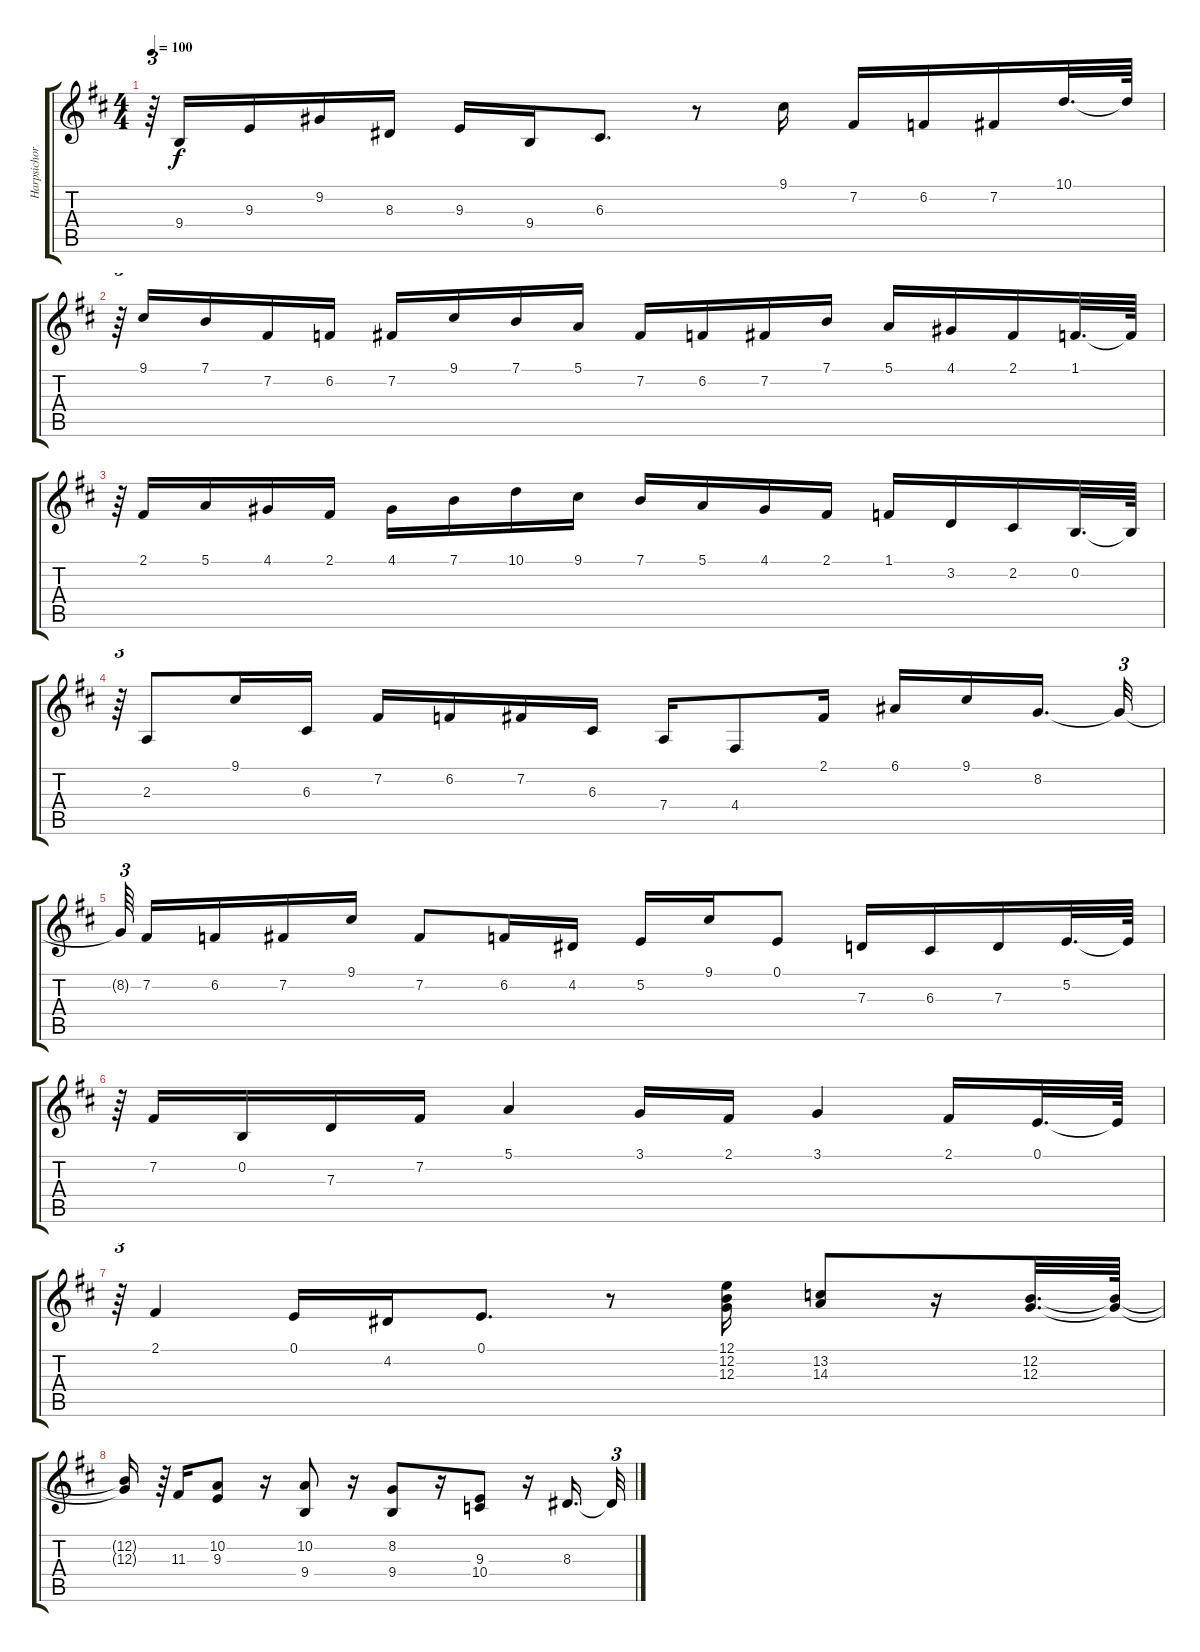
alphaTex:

\track ("Harpsichord RH" "Harpsichor") {instrument harpsichord}
\staff {score tabs}
\tuning (E4 B3 G3 D3 A2 E2) {hide}
\ts (4 4)
\tempo 100
\clef g2
\ks bminor
r.64{tu (3 2) dy f} 9.4.16 9.3.16 9.2.16 8.3.16 9.3.16 9.4.16 6.3.8{d} r.8 9.1.16 7.2.16 6.2.16 7.2.16 10.1.32{d} 10.1{t}.64 |
r.64{tu (3 2)} 9.1.16 7.1.16 7.2.16 6.2.16 7.2.16 9.1.16 7.1.16 5.1.16 7.2.16 6.2.16 7.2.16 7.1.16 5.1.16 4.1.16 2.1.16 1.1.32{d} 1.1{t}.64 |
r.64{tu (3 2)} 2.1.16 5.1.16 4.1.16 2.1.16 4.1.16 7.1.16 10.1.16 9.1.16 7.1.16 5.1.16 4.1.16 2.1.16 1.1.16 3.2.16 2.2.16 0.2.32{d} 0.2{t}.64 |
r.64{tu (3 2)} 2.3.8 9.1.16 6.3.16 7.2.16 6.2.16 7.2.16 6.3.16 7.4.16 4.4.8 2.1.16 6.1.16 9.1.16 8.2.16{d} 8.2{t}.32{tu (3 2)} |
8.2{t}.64{tu (3 2)} 7.2.16 6.2.16 7.2.16 9.1.16 7.2.8 6.2.16 4.2.16 5.2.16 9.1.16 0.1.8 7.3.16 6.3.16 7.3.16 5.2.32{d} 5.2{t}.64 |
r.64{tu (3 2)} 7.2.16 0.2.16 7.3.16 7.2.16 5.1.4 3.1.16 2.1.16 3.1.4 2.1.16 0.1.32{d} 0.1{t}.64 |
r.64{tu (3 2)} 2.1.4 0.1.16 4.2.16 0.1.8{d} r.8 (12.1 12.2 12.3).16 (13.2 14.3).8 r.16 (12.2 12.3).32{d} (12.2{t} 12.3{t}).64 |
(12.2{t} 12.3{t}).16 r.64{tu (3 2)} 11.3.16 (10.2 9.3).8 r.16 (10.2 9.4).8 r.16 (8.2 9.4).8 r.16 (9.3 10.4).8 r.16 8.3.16{d} 8.3{t}.32{tu (3 2)}
